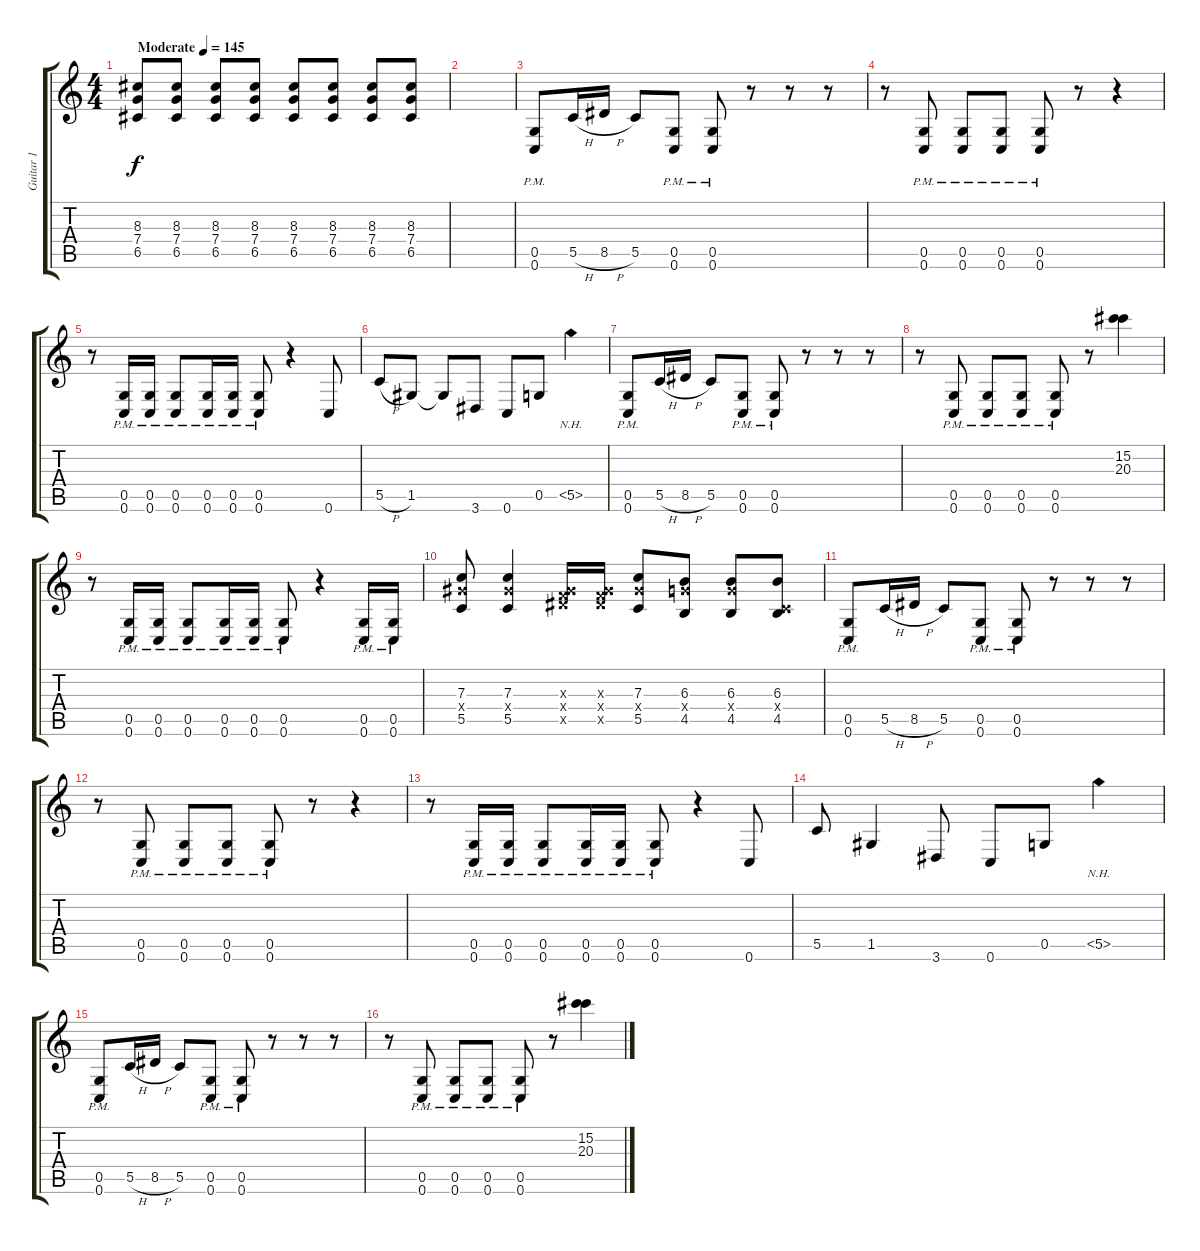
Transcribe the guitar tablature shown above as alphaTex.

\track ("Guitar 1" "Guitar 1") {instrument distortionguitar}
\staff {score tabs}
\tuning (D4 A3 F3 C3 G2 C2) {hide}
\ts (4 4)
\tempo (145 "Moderate")
\clef g2
\ks c
(8.3 7.4 6.5).8{dy f instrument distortionguitar} (8.3 7.4 6.5).8 (8.3 7.4 6.5).8 (8.3 7.4 6.5).8 (8.3 7.4 6.5).8 (8.3 7.4 6.5).8 (8.3 7.4 6.5).8 (8.3 7.4 6.5).8 |
|
(0.5{pm} 0.6{pm}).8 5.5{h}.16 8.5{h}.16 5.5.8 (0.5{pm} 0.6{pm}).8 (0.5{pm} 0.6{pm}).8 r.8 r.8 r.8 |
r.8 (0.5{pm} 0.6{pm}).8 (0.5{pm} 0.6{pm}).8 (0.5{pm} 0.6{pm}).8 (0.5{pm} 0.6{pm}).8 r.8 r.4 |
r.8 (0.5{pm} 0.6{pm}).16 (0.5{pm} 0.6{pm}).16 (0.5{pm} 0.6{pm}).8 (0.5{pm} 0.6{pm}).16 (0.5{pm} 0.6{pm}).16 (0.5{pm} 0.6{pm}).8 r.4 0.6.8 |
5.5{h}.8 1.5.8 1.5{t}.8 3.6.8 0.6.8 0.5.8 5.5{nh}.4 |
(0.5{pm} 0.6{pm}).8 5.5{h}.16 8.5{h}.16 5.5.8 (0.5{pm} 0.6{pm}).8 (0.5{pm} 0.6{pm}).8 r.8 r.8 r.8 |
r.8 (0.5{pm} 0.6{pm}).8 (0.5{pm} 0.6{pm}).8 (0.5{pm} 0.6{pm}).8 (0.5{pm} 0.6{pm}).8 r.8 (15.2 20.3).4 |
r.8 (0.5{pm} 0.6{pm}).16 (0.5{pm} 0.6{pm}).16 (0.5{pm} 0.6{pm}).8 (0.5{pm} 0.6{pm}).16 (0.5{pm} 0.6{pm}).16 (0.5{pm} 0.6{pm}).8 r.4 (0.5{pm} 0.6{pm}).16 (0.5{pm} 0.6{pm}).16 |
(7.3 8.4{x} 5.5).8 (7.3 8.4{x} 5.5).4 (0.3{x} 8.4{x} 8.5{x}).16 (0.3{x} 8.4{x} 8.5{x}).16 (7.3 8.4{x} 5.5).8 (6.3 7.4{x} 4.5).8 (6.3 7.4{x} 4.5).8 (6.3 0.4{x} 4.5).8 |
(0.5{pm} 0.6{pm}).8 5.5{h}.16 8.5{h}.16 5.5.8 (0.5{pm} 0.6{pm}).8 (0.5{pm} 0.6{pm}).8 r.8 r.8 r.8 |
r.8 (0.5{pm} 0.6{pm}).8 (0.5{pm} 0.6{pm}).8 (0.5{pm} 0.6{pm}).8 (0.5{pm} 0.6{pm}).8 r.8 r.4 |
r.8 (0.5{pm} 0.6{pm}).16 (0.5{pm} 0.6{pm}).16 (0.5{pm} 0.6{pm}).8 (0.5{pm} 0.6{pm}).16 (0.5{pm} 0.6{pm}).16 (0.5{pm} 0.6{pm}).8 r.4 0.6.8 |
5.5.8 1.5.4 3.6.8 0.6.8 0.5.8 5.5{nh}.4 |
(0.5{pm} 0.6{pm}).8 5.5{h}.16 8.5{h}.16 5.5.8 (0.5{pm} 0.6{pm}).8 (0.5{pm} 0.6{pm}).8 r.8 r.8 r.8 |
r.8 (0.5{pm} 0.6{pm}).8 (0.5{pm} 0.6{pm}).8 (0.5{pm} 0.6{pm}).8 (0.5{pm} 0.6{pm}).8 r.8 (15.2 20.3).4
